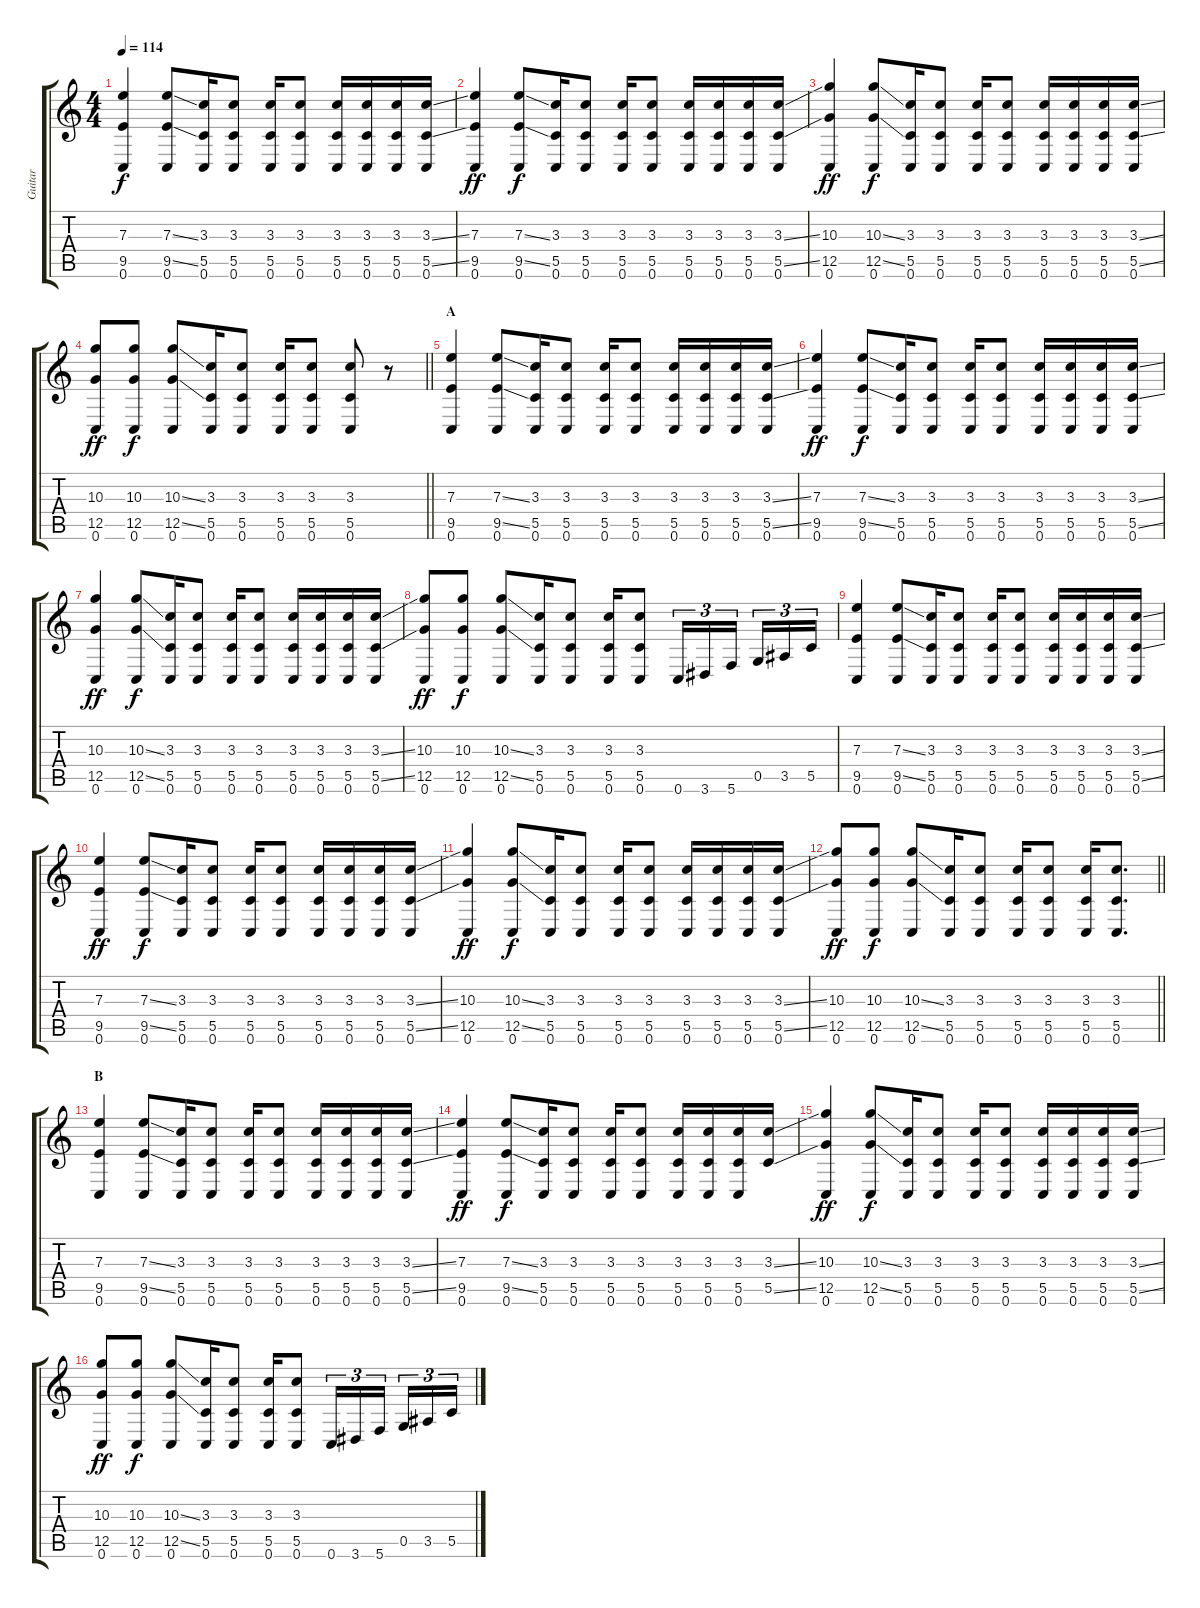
\track ("Guitar" "Guitar") {instrument overdrivenguitar}
\staff {score tabs}
\tuning (G4 E4 A3 D3 G2 C2) {hide}
\ts (4 4)
\tempo 114
\clef g2
\ks c
(7.3 9.5 0.6).4{dy f} (7.3{ss} 9.5{ss} 0.6).8 (3.3 5.5 0.6).16 (3.3 5.5 0.6).8 (3.3 5.5 0.6).16 (3.3 5.5 0.6).8 (3.3 5.5 0.6).16 (3.3 5.5 0.6).16 (3.3 5.5 0.6).16 (3.3{ss} 5.5{ss} 0.6).16 |
(7.3 9.5 0.6).4{dy ff} (7.3{ss} 9.5{ss} 0.6).8{dy f} (3.3 5.5 0.6).16 (3.3 5.5 0.6).8 (3.3 5.5 0.6).16 (3.3 5.5 0.6).8 (3.3 5.5 0.6).16 (3.3 5.5 0.6).16 (3.3 5.5 0.6).16 (3.3{ss} 5.5{ss} 0.6).16 |
(10.3 12.5 0.6).4{dy ff} (10.3{ss} 12.5{ss} 0.6).8{dy f} (3.3 5.5 0.6).16 (3.3 5.5 0.6).8 (3.3 5.5 0.6).16 (3.3 5.5 0.6).8 (3.3 5.5 0.6).16 (3.3 5.5 0.6).16 (3.3 5.5 0.6).16 (3.3{ss} 5.5{ss} 0.6).16 |
\barLineRight lightlight
(10.3 12.5 0.6).8{dy ff} (10.3 12.5 0.6).8{dy f} (10.3{ss} 12.5{ss} 0.6).8 (3.3 5.5 0.6).16 (3.3 5.5 0.6).8 (3.3 5.5 0.6).16 (3.3 5.5 0.6).8 (3.3 5.5 0.6).8 r.8 |
\section ("" "A")
(7.3 9.5 0.6).4 (7.3{ss} 9.5{ss} 0.6).8 (3.3 5.5 0.6).16 (3.3 5.5 0.6).8 (3.3 5.5 0.6).16 (3.3 5.5 0.6).8 (3.3 5.5 0.6).16 (3.3 5.5 0.6).16 (3.3 5.5 0.6).16 (3.3{ss} 5.5{ss} 0.6).16 |
(7.3 9.5 0.6).4{dy ff} (7.3{ss} 9.5{ss} 0.6).8{dy f} (3.3 5.5 0.6).16 (3.3 5.5 0.6).8 (3.3 5.5 0.6).16 (3.3 5.5 0.6).8 (3.3 5.5 0.6).16 (3.3 5.5 0.6).16 (3.3 5.5 0.6).16 (3.3{ss} 5.5{ss} 0.6).16 |
(10.3 12.5 0.6).4{dy ff} (10.3{ss} 12.5{ss} 0.6).8{dy f} (3.3 5.5 0.6).16 (3.3 5.5 0.6).8 (3.3 5.5 0.6).16 (3.3 5.5 0.6).8 (3.3 5.5 0.6).16 (3.3 5.5 0.6).16 (3.3 5.5 0.6).16 (3.3{ss} 5.5{ss} 0.6).16 |
(10.3 12.5 0.6).8{dy ff} (10.3 12.5 0.6).8{dy f} (10.3{ss} 12.5{ss} 0.6).8 (3.3 5.5 0.6).16 (3.3 5.5 0.6).8 (3.3 5.5 0.6).16 (3.3 5.5 0.6).8 0.6.16{tu (3 2)} 3.6.16{tu (3 2)} 5.6.16{tu (3 2) beam splitsecondary} 0.5.16{tu (3 2)} 3.5.16{tu (3 2)} 5.5.16{tu (3 2)} |
(7.3 9.5 0.6).4 (7.3{ss} 9.5{ss} 0.6).8 (3.3 5.5 0.6).16 (3.3 5.5 0.6).8 (3.3 5.5 0.6).16 (3.3 5.5 0.6).8 (3.3 5.5 0.6).16 (3.3 5.5 0.6).16 (3.3 5.5 0.6).16 (3.3{ss} 5.5{ss} 0.6).16 |
(7.3 9.5 0.6).4{dy ff} (7.3{ss} 9.5{ss} 0.6).8{dy f} (3.3 5.5 0.6).16 (3.3 5.5 0.6).8 (3.3 5.5 0.6).16 (3.3 5.5 0.6).8 (3.3 5.5 0.6).16 (3.3 5.5 0.6).16 (3.3 5.5 0.6).16 (3.3{ss} 5.5{ss} 0.6).16 |
(10.3 12.5 0.6).4{dy ff} (10.3{ss} 12.5{ss} 0.6).8{dy f} (3.3 5.5 0.6).16 (3.3 5.5 0.6).8 (3.3 5.5 0.6).16 (3.3 5.5 0.6).8 (3.3 5.5 0.6).16 (3.3 5.5 0.6).16 (3.3 5.5 0.6).16 (3.3{ss} 5.5{ss} 0.6).16 |
\barLineRight lightlight
(10.3 12.5 0.6).8{dy ff} (10.3 12.5 0.6).8{dy f} (10.3{ss} 12.5{ss} 0.6).8 (3.3 5.5 0.6).16 (3.3 5.5 0.6).8 (3.3 5.5 0.6).16 (3.3 5.5 0.6).8 (3.3 5.5 0.6).16 (3.3 5.5 0.6).8{d} |
\section ("" "B")
(7.3 9.5 0.6).4 (7.3{ss} 9.5{ss} 0.6).8 (3.3 5.5 0.6).16 (3.3 5.5 0.6).8 (3.3 5.5 0.6).16 (3.3 5.5 0.6).8 (3.3 5.5 0.6).16 (3.3 5.5 0.6).16 (3.3 5.5 0.6).16 (3.3{ss} 5.5{ss} 0.6).16 |
(7.3 9.5 0.6).4{dy ff} (7.3{ss} 9.5{ss} 0.6).8{dy f} (3.3 5.5 0.6).16 (3.3 5.5 0.6).8 (3.3 5.5 0.6).16 (3.3 5.5 0.6).8 (3.3 5.5 0.6).16 (3.3 5.5 0.6).16 (3.3 5.5 0.6).16 (3.3{ss} 5.5{ss}).16 |
(10.3 12.5 0.6).4{dy ff} (10.3{ss} 12.5{ss} 0.6).8{dy f} (3.3 5.5 0.6).16 (3.3 5.5 0.6).8 (3.3 5.5 0.6).16 (3.3 5.5 0.6).8 (3.3 5.5 0.6).16 (3.3 5.5 0.6).16 (3.3 5.5 0.6).16 (3.3{ss} 5.5{ss} 0.6).16 |
(10.3 12.5 0.6).8{dy ff} (10.3 12.5 0.6).8{dy f} (10.3{ss} 12.5{ss} 0.6).8 (3.3 5.5 0.6).16 (3.3 5.5 0.6).8 (3.3 5.5 0.6).16 (3.3 5.5 0.6).8 0.6.16{tu (3 2)} 3.6.16{tu (3 2)} 5.6.16{tu (3 2) beam splitsecondary} 0.5.16{tu (3 2)} 3.5.16{tu (3 2)} 5.5.16{tu (3 2)}
